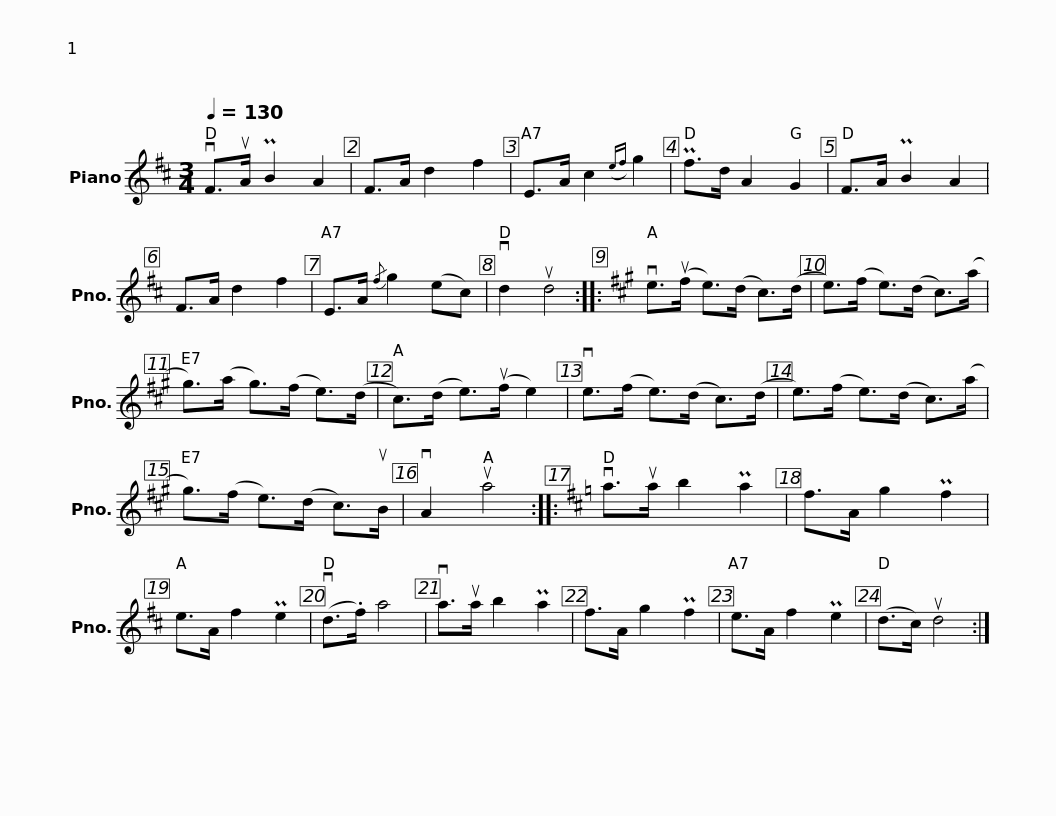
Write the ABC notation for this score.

X:1
L:1/8
Q:1/4=130
M:3/4
I:linebreak $
K:D
V:1 treble
V:1
 vF>uA PB2 A2 | F>A d2 f2 | E>A c2({ef)} g2 | Pf>d A2 G2 | F>A PB2 A2 |$ %5
 F>A d2 f2 | E>A{/f} g2 (ec) | vd2 ud4 ::[K:A] ve>(uf e>)(d c>)(d | e>)(f e>)(d c>)(a |$ %10
 g>)(a g>)(f e>)(d | c>)(d e>)(uf e2) | ve>(f e>)(d c>)(d | e>)(f e>)(d c>)(a |$ g>)(f e>)(d c>)uB | %15
 vA2 ua4 ::[K:D] va>ua b2 Pa2 | f>A g2 Pf2 | e>A f2 Pe2 |$ (vd>.f) a4 | %20
 va>ua b2 Pa2 | f>A g2 Pf2 | e>A f2 Pe2 | (d>c) ud4 :| %24
